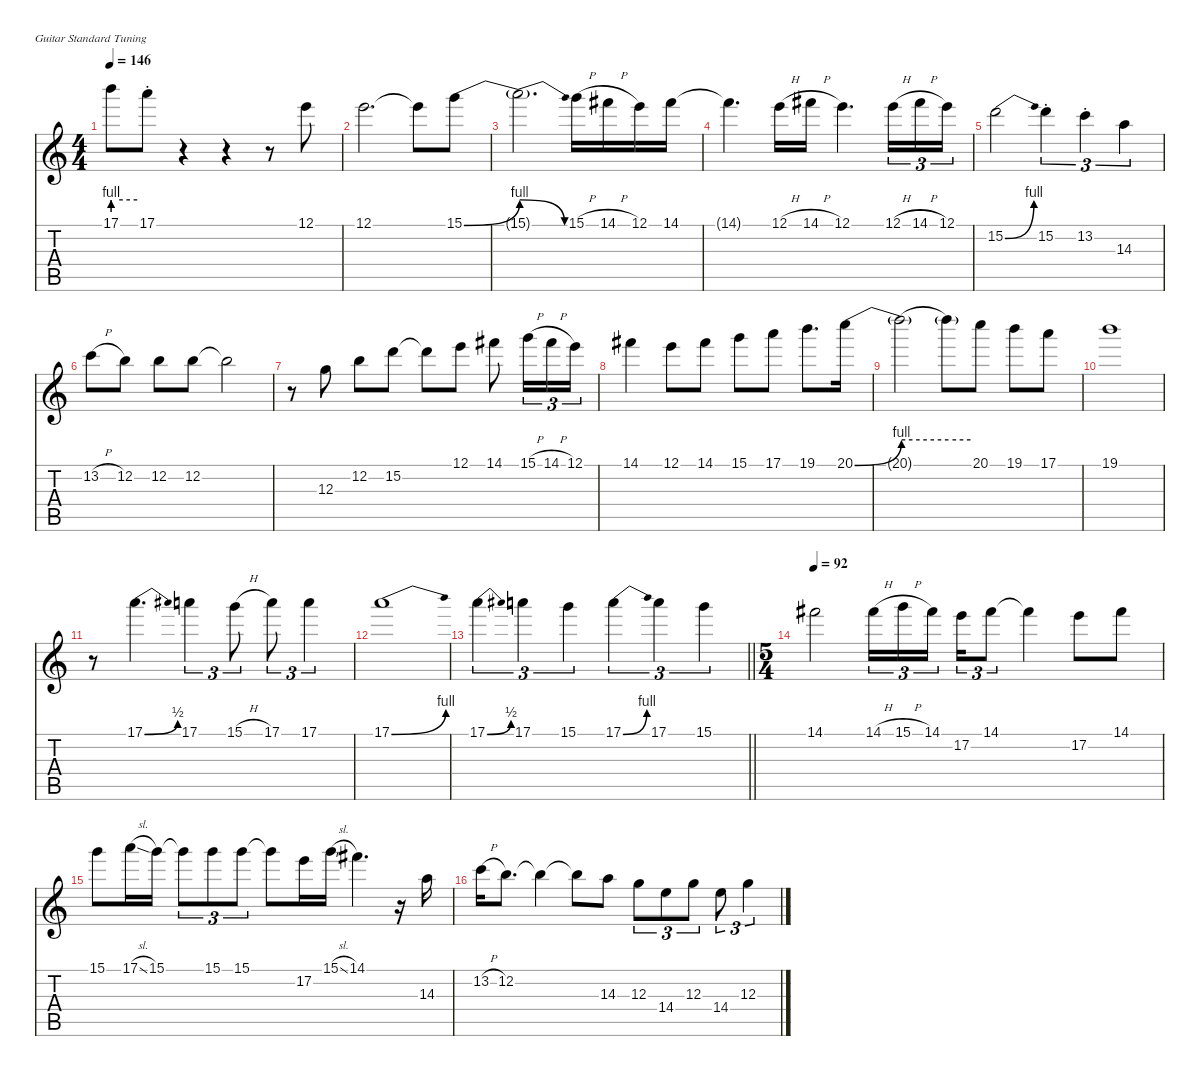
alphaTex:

\defaultSystemsLayout 4
\hideDynamics
\bracketExtendMode nobrackets
\singleTrackTrackNamePolicy hidden
\multiTrackTrackNamePolicy hidden
\firstSystemTrackNameMode fullname
\firstSystemTrackNameOrientation horizontal
\otherSystemsTrackNameOrientation horizontal
\track ("Guitar 3" "od.guit.") {instrument overdrivenguitar}
\staff {score tabs}
\tuning (E4 B3 G3 D3 A2 E2)
\ts (4 4)
\tempo 146
\clef g2
\ks c
17.1{be (hold 0 4 60 4) t}.8{dy f beam Down} 17.1{st}.8{beam Down} r.4{beam Down} r.4{beam Down} r.8{beam Down} 12.1.8{beam Down} |
12.1.2{d beam Down} 12.1{t}.8{beam Down} 15.1{be (bend 0 0 60 4)}.8{beam Down} |
15.1{be (release 0 4 60 0) t}.2{d beam Down} 15.1{h}.16{beam Down} 14.1{h acc #}.16{beam Down} 12.1.16{beam Down} 14.1{acc #}.16{beam Down} |
14.1{t acc #}.4{d beam Down} 12.1{h}.16{beam Down} 14.1{h acc #}.16{beam Down} 12.1.4{d beam Down} 12.1{h}.16{tu (3 2) beam Down} 14.1{h acc #}.16{tu (3 2) beam Down} 12.1.16{tu (3 2) beam Down} |
15.2{be (bend 0 0 45.999998399999996 4)}.2{beam Down} 15.2{st}.4{tu (3 2) beam Down} 13.2{st}.4{tu (3 2) beam Down} 14.3.4{tu (3 2) beam Down} |
13.2{h}.8{beam Down} 12.2.8{beam Down} 12.2.8{beam Down} 12.2.8{beam Down} 12.2{t}.2{beam Down} |
r.8{beam Down} 12.3.8{beam Down} 12.2.8{beam Down} 15.2.8{beam Down} 15.2{t}.8{beam Down} 12.1.8{beam Down} 14.1{acc #}.8{beam Down} 15.1{h}.16{tu (3 2) beam Down} 14.1{h acc #}.16{tu (3 2) beam Down} 12.1.16{tu (3 2) beam Down} |
14.1{acc #}.4{beam Down} 12.1.8{beam Down} 14.1{acc #}.8{beam Down} 15.1.8{beam Down} 17.1.8{beam Down} 19.1.8{d beam Down} 20.1{be (bend 0 0 60 4)}.16{beam Down} |
20.1{be (hold 0 4 60 4) t}.2{beam Down} 20.1{be (hold 0 4 60 4) t}.8{beam Down} 20.1.8{beam Down} 19.1.8{beam Down} 17.1.8{beam Down} |
19.1.1{beam Down} |
r.8{beam Down} 17.1{be (bend 0 0 15 2)}.4{d beam Down} 17.1.4{tu (3 2) beam Down} 15.1{h}.8{tu (3 2) beam Down} 17.1.8{tu (3 2) beam Down} 17.1.4{tu (3 2) beam Down} |
17.1{be (bend 0 0 15 4)}.1{beam Down} |
\barLineRight lightlight
17.1{be (bend 0 0 15 2)}.4{tu (3 2) beam Down} 17.1.4{tu (3 2) beam Down} 15.1.4{tu (3 2) beam Down} 17.1{be (bend 0 0 15 4)}.4{tu (3 2) beam Down} 17.1.4{tu (3 2) beam Down} 15.1.4{tu (3 2) beam Down} |
\ts (5 4)
\beaming (8 6 4)
\tempo 92
14.1{acc #}.2{beam Down} 14.1{h acc #}.16{tu (3 2) beam Down} 15.1{h}.16{tu (3 2) beam Down} 14.1{acc #}.16{tu (3 2) beam Down} 17.2.16{tu (3 2) beam Down} 14.1{acc #}.8{tu (3 2) beam Down} 14.1{t acc #}.4{beam Down} 17.2.8{beam Down} 14.1{acc #}.8{beam Down} |
15.1.8{beam Down} 17.1{sl}.16{beam Down} 15.1.16{beam Down} 15.1{t}.8{tu (3 2) beam Down} 15.1.8{tu (3 2) beam Down} 15.1.8{tu (3 2) beam Down} 15.1{t}.8{beam Down} 17.2.16{beam Down} 15.1{sl}.16{beam Down} 14.1{acc #}.4{d beam Down} r.16{beam Down} 14.3.16{beam Down} |
13.2{h}.16{beam Down} 12.2.8{d beam Down} 12.2{t}.4{beam Down} 12.2{t}.8{beam Down} 14.3.8{beam Down} 12.3.8{tu (3 2) beam Down} 14.4.8{tu (3 2) beam Down} 12.3.8{tu (3 2) beam Down} 14.4.8{tu (3 2) beam Down} 12.3.4{tu (3 2) beam Down}
